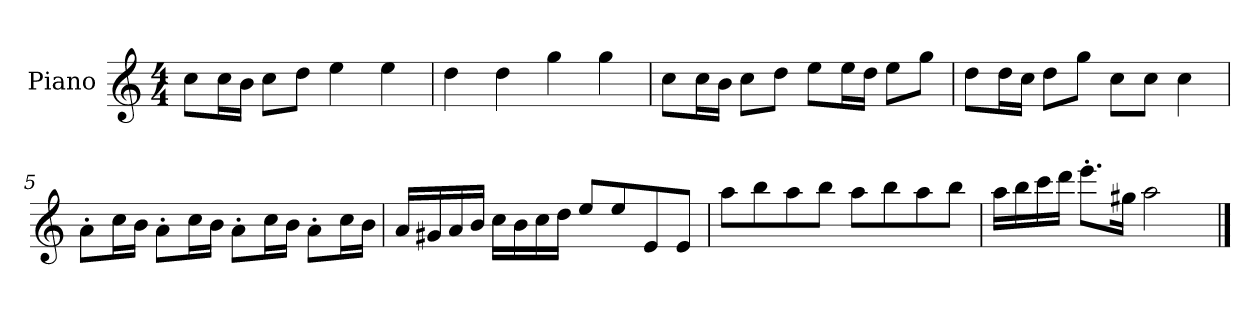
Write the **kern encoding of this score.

**kern
*part1
*staff1
*I"Piano
*I'P-no
*clefG2
*k[]
*M4/4
*MM90
=1
8cc\L
16cc\L
16b\JJ
8cc\L
8dd\J
4ee\
4ee\
=2
4dd\
4dd\
4gg\
4gg\
=3
8cc\L
16cc\L
16b\JJ
8cc\L
8dd\J
8ee\L
16ee\L
16dd\JJ
8ee\L
8gg\J
=4
8dd\L
16dd\L
16cc\JJ
8dd\L
8gg\J
8cc\L
8cc\J
4cc\
=5
8a'\L
16cc\L
16b\JJ
8a'\L
16cc\L
16b\JJ
8a'\L
16cc\L
16b\JJ
8a'\L
16cc\L
16b\JJ
!!LO:LB:g=z
=6
16a/LL
16g#X/
16a/
16b/JJ
16cc\LL
16b\
16cc\
16dd\JJ
8ee/L
8ee/
8e/
8e/J
=7
8aa\L
8bb\
8aa\
8bb\J
8aa\L
8bb\
8aa\
8bb\J
=8
16aa\LL
16bb\
16ccc\
16ddd\JJ
8.eee'\L
16gg#X\Jk
2aa\
==
*-
